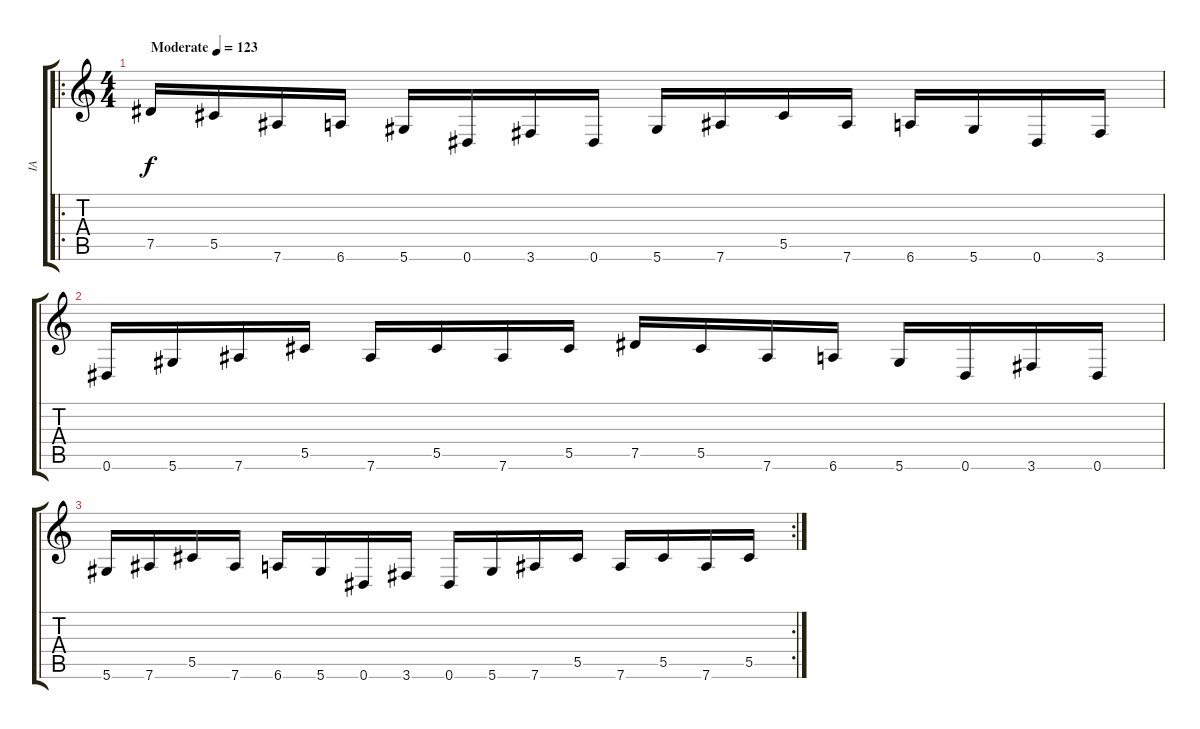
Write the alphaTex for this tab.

\track ("IA" "IA") {instrument distortionguitar}
\staff {score tabs}
\tuning (Eb4 Bb3 Gb3 Db3 Ab2 Eb2) {hide}
\ro
\ts (4 4)
\tempo (123 "Moderate")
\clef g2
\ks c
7.5.16{dy f instrument distortionguitar} 5.5.16 7.6.16 6.6.16 5.6.16 0.6.16 3.6.16 0.6.16 5.6.16 7.6.16 5.5.16 7.6.16 6.6.16 5.6.16 0.6.16 3.6.16 |
0.6.16 5.6.16 7.6.16 5.5.16 7.6.16 5.5.16 7.6.16 5.5.16 7.5.16 5.5.16 7.6.16 6.6.16 5.6.16 0.6.16 3.6.16 0.6.16 |
\rc 2
5.6.16 7.6.16 5.5.16 7.6.16 6.6.16 5.6.16 0.6.16 3.6.16 0.6.16 5.6.16 7.6.16 5.5.16 7.6.16 5.5.16 7.6.16 5.5.16
